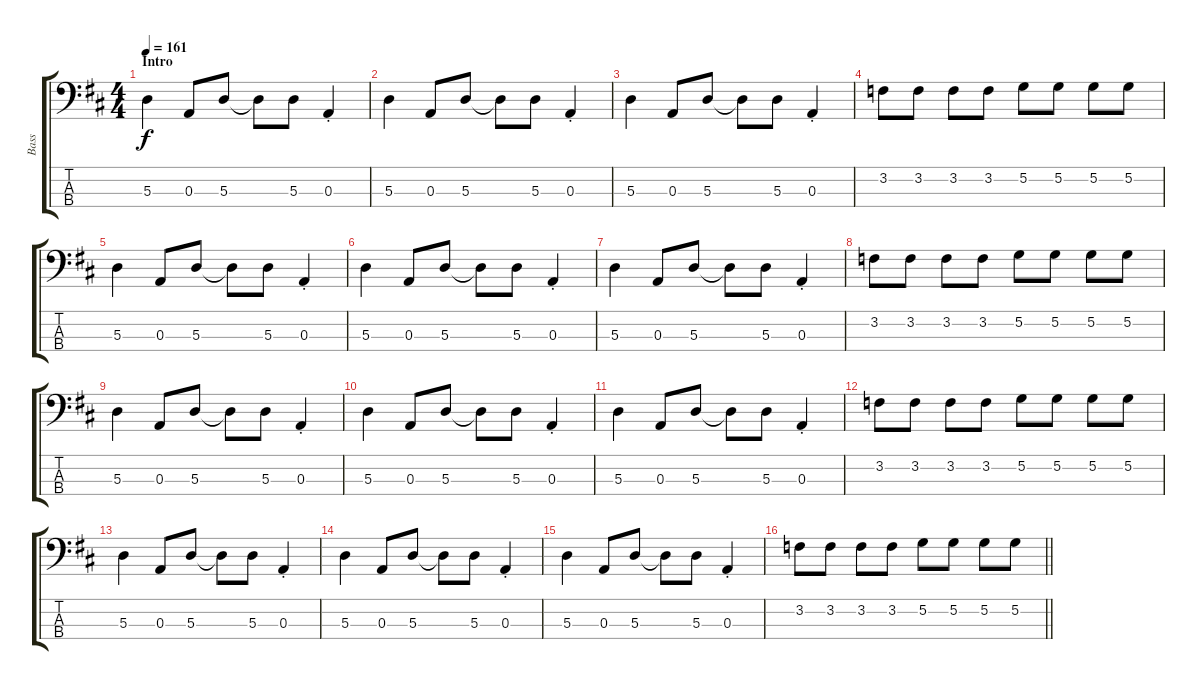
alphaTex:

\track ("Bass" "Bass") {instrument overdrivenguitar}
\staff {score tabs}
\tuning (G2 D2 A1 E1) {hide}
\ts (4 4)
\section ("" "Intro")
\tempo 161
\clef f4
\ks d
5.3.4{dy f instrument overdrivenguitar} 0.3.8 5.3.8 5.3{t}.8 5.3.8 0.3{st}.4 |
5.3.4 0.3.8 5.3.8 5.3{t}.8 5.3.8 0.3{st}.4 |
5.3.4 0.3.8 5.3.8 5.3{t}.8 5.3.8 0.3{st}.4 |
3.2.8 3.2.8 3.2.8 3.2.8 5.2.8 5.2.8 5.2.8 5.2.8 |
5.3.4 0.3.8 5.3.8 5.3{t}.8 5.3.8 0.3{st}.4 |
5.3.4 0.3.8 5.3.8 5.3{t}.8 5.3.8 0.3{st}.4 |
5.3.4 0.3.8 5.3.8 5.3{t}.8 5.3.8 0.3{st}.4 |
3.2.8 3.2.8 3.2.8 3.2.8 5.2.8 5.2.8 5.2.8 5.2.8 |
5.3.4 0.3.8 5.3.8 5.3{t}.8 5.3.8 0.3{st}.4 |
5.3.4 0.3.8 5.3.8 5.3{t}.8 5.3.8 0.3{st}.4 |
5.3.4 0.3.8 5.3.8 5.3{t}.8 5.3.8 0.3{st}.4 |
3.2.8 3.2.8 3.2.8 3.2.8 5.2.8 5.2.8 5.2.8 5.2.8 |
5.3.4 0.3.8 5.3.8 5.3{t}.8 5.3.8 0.3{st}.4 |
5.3.4 0.3.8 5.3.8 5.3{t}.8 5.3.8 0.3{st}.4 |
5.3.4 0.3.8 5.3.8 5.3{t}.8 5.3.8 0.3{st}.4 |
\barLineRight lightlight
3.2.8 3.2.8 3.2.8 3.2.8 5.2.8 5.2.8 5.2.8 5.2.8
